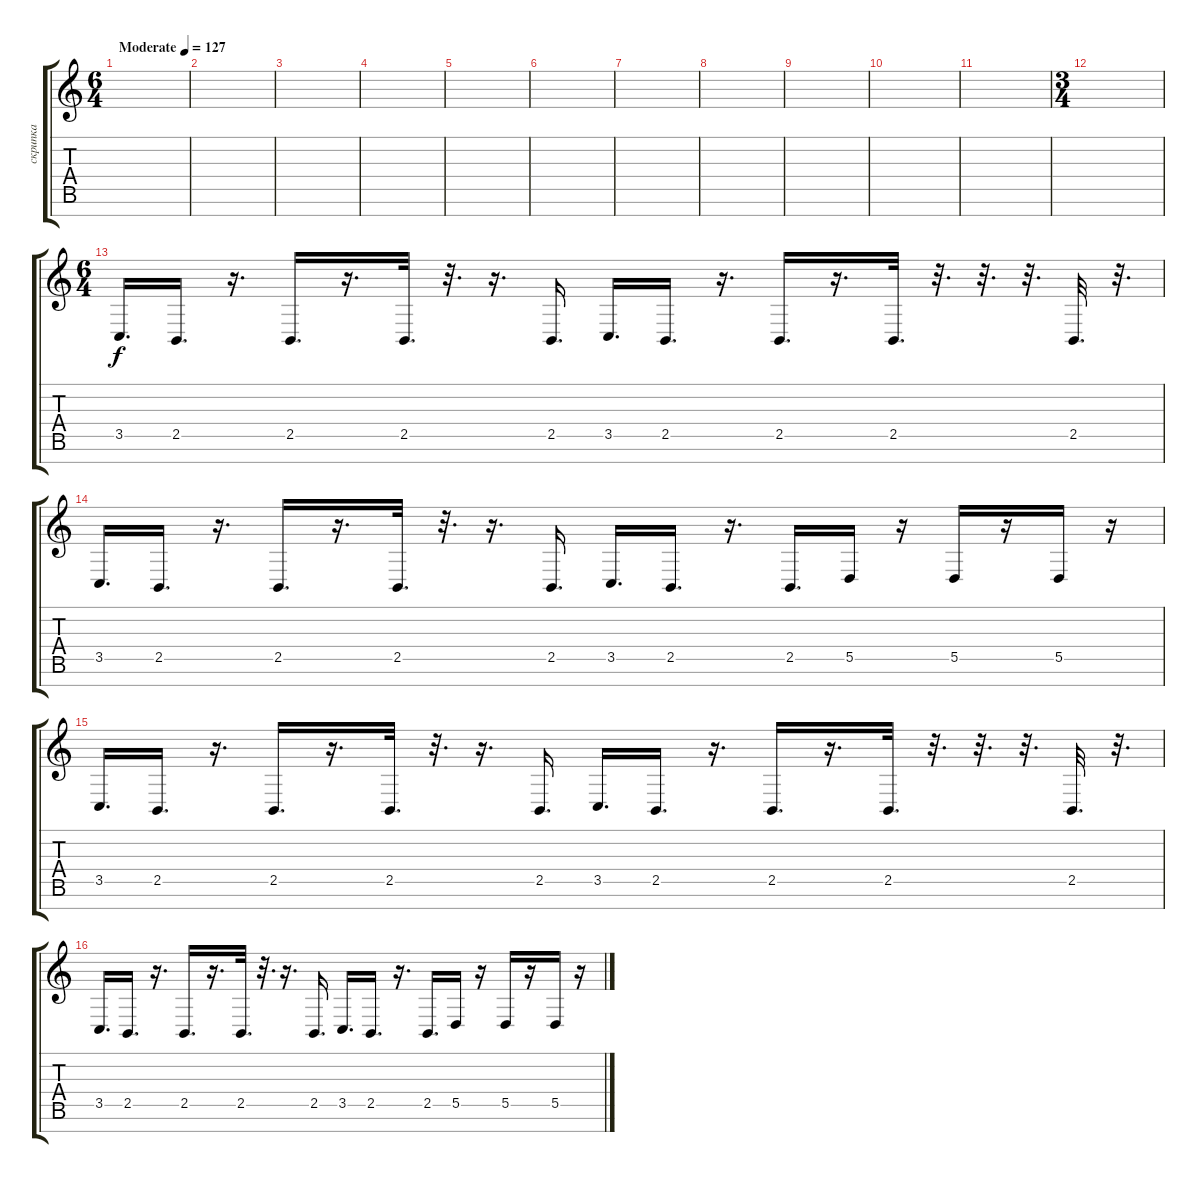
\track ("скрипка" "скрипка") {instrument cello}
\staff {score tabs}
\tuning (E4 B3 G3 D3 A2 E2 B1) {hide}
\ts (6 4)
\tempo (127 "Moderate")
\clef g2
\ks c
|
|
|
|
|
|
|
|
|
|
|
\ts (3 4)
|
\ts (6 4)
3.5.16{d} 2.5.16{d} r.16{d} 2.5.16{d} r.16{d} 2.5.32{d} r.32{d} r.16{d} 2.5.16{d} 3.5.16{d} 2.5.16{d} r.16{d} 2.5.16{d} r.16{d} 2.5.32{d} r.32{d} r.32{d} r.32{d} 2.5.32{d} r.32{d} |
3.5.16{d} 2.5.16{d} r.16{d} 2.5.16{d} r.16{d} 2.5.32{d} r.32{d} r.16{d} 2.5.16{d} 3.5.16{d} 2.5.16{d} r.16{d} 2.5.16{d} 5.5.16 r.16 5.5.16 r.16 5.5.16 r.16 |
3.5.16{d} 2.5.16{d} r.16{d} 2.5.16{d} r.16{d} 2.5.32{d} r.32{d} r.16{d} 2.5.16{d} 3.5.16{d} 2.5.16{d} r.16{d} 2.5.16{d} r.16{d} 2.5.32{d} r.32{d} r.32{d} r.32{d} 2.5.32{d} r.32{d} |
3.5.16{d} 2.5.16{d} r.16{d} 2.5.16{d} r.16{d} 2.5.32{d} r.32{d} r.16{d} 2.5.16{d} 3.5.16{d} 2.5.16{d} r.16{d} 2.5.16{d} 5.5.16 r.16 5.5.16 r.16 5.5.16 r.16
